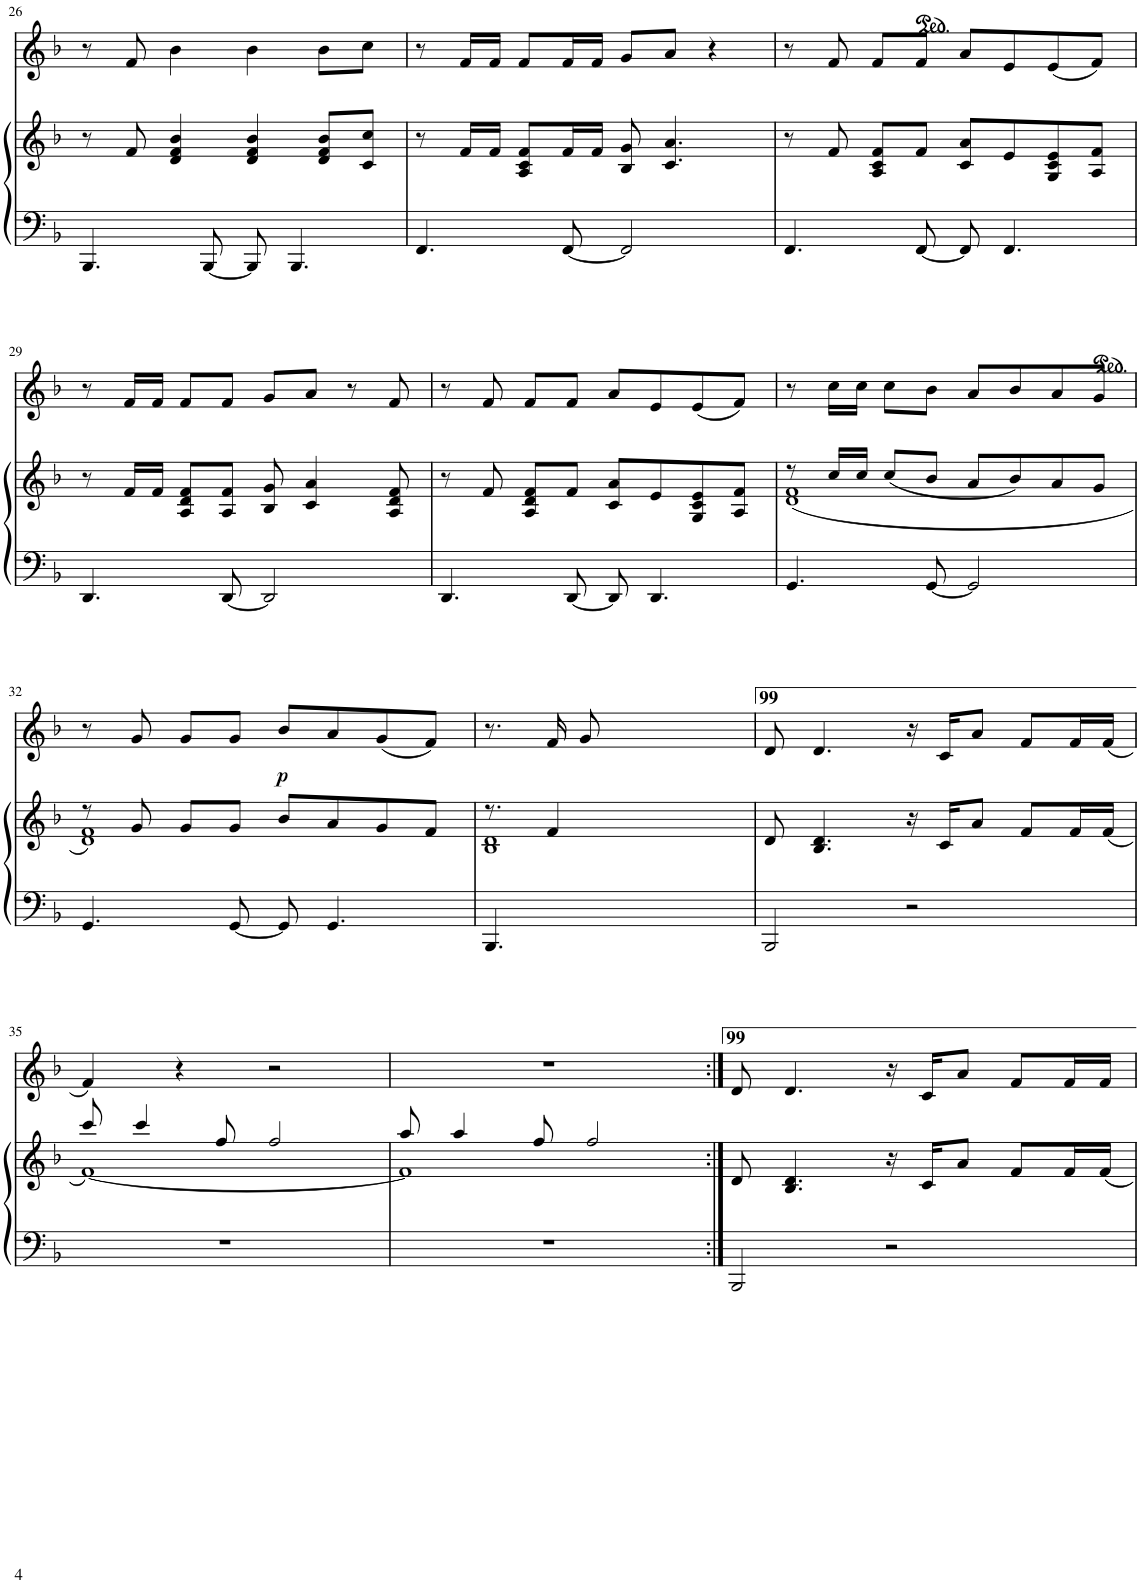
**kern	**kern	**kern	**dynam
*part2	*part2	*part1	*part1
*staff3	*staff2	*staff1	*staff1
*I"Piano	*	*I"Voice	*
*I'Pno	*	*I'V	*
!!LO:PB:g=z
*clefF4	*clefG2	*clefG2	*
*k[b-]	*k[b-]	*k[b-]	*
*M4/4	*M4/4	*M4/4	*
=26	=26	=26	=26
4.BBB-/	8r	8r	.
.	8f/	8f/	.
.	4d/ 4f/ 4b-/	4b-\	.
[<8BBB-/	.	.	.
8BBB-/]	4d/ 4f/ 4b-/	4b-\	.
4.BBB-/	.	.	.
.	8d/ 8f/ 8b-/L	8b-\L	.
.	8c/ 8cc/J	8cc\J	.
=27	=27	=27	=27
4.FF/	8r	8r	.
.	16f/LL	16f/LL	.
.	16f/JJ	16f/JJ	.
.	8A/ 8c/ 8f/L	8f/L	.
[<8FF/	16f/L	16f/L	.
.	16f/JJ	16f/JJ	.
2FF/]	8B-/ 8g/	8g/L	.
.	4.c/ 4.a/	8a/J	.
.	.	4r	.
=28	=28	=28	=28
4.FF/	8r	8r	.
.	8f/	8f/	.
.	8A/ 8c/ 8f/L	8f/L	.
[<8FF/	8f/J	8f/J	.
8FF/]	8c/ 8a/L	8a/L	.
4.FF/	8e/	8e/	.
.	8G/ 8c/ 8e/	(<8e/	.
.	8A/ 8f/J	8f/J)	.
!!LO:LB:g=z
=29	=29	=29	=29
4.DD/	8r	8r	.
.	16f/LL	16f/LL	.
.	16f/JJ	16f/JJ	.
.	8A/ 8d/ 8f/L	8f/L	.
[<8DD/	8A/ 8f/J	8f/J	.
2DD/]	8B-/ 8g/	8g/L	.
.	4c/ 4a/	8a/J	.
.	.	8r	.
.	8A/ 8d/ 8f/	8f/	.
=30	=30	=30	=30
4.DD/	8r	8r	.
.	8f/	8f/	.
.	8A/ 8d/ 8f/L	8f/L	.
[<8DD/	8f/J	8f/J	.
8DD/]	8c/ 8a/L	8a/L	.
4.DD/	8e/	8e/	.
.	8G/ 8c/ 8e/	(<8e/	.
.	8A/ 8f/J	8f/J)	.
=31	=31	=31	=31
*	*^	*	*
4.GG/	8r	(<1d 1f	8r	.
.	16cc/LL	.	16cc\LL	.
.	16cc/JJ	.	16cc\JJ	.
.	(<8cc/L	.	8cc\L	.
[<8GG/	8b-/J	.	8b-\J	.
2GG/]	8a/L	.	8a/L	.
.	8b-/)	.	8b-/	.
.	8a/	.	8a/	.
.	8g/J	.	8g/J	.
!!LO:LB:g=z
=32	=32	=32	=32	=32
4.GG/	8r	1d 1f)	8r	.
.	8g/	.	8g/	.
.	8g/L	.	8g/L	.
[<8GG/	8g/J	.	8g/J	.
!	!	!	!	!LO:DY:b
8GG/]	8b-/L	.	8b-/L	p
4.GG/	8a/	.	8a/	.
.	8g/	.	(<8g/	.
.	8f/J	.	8f/J)	.
=33	=33	=33	=33	=33
4.BBB-/	8.r	1B- 1d	8.r	.
.	4f/	.	16f/	.
.	.	.	8g/	.
2ryy	.	.	2ryy	.
.	2ryy	.	.	.
8ryy	.	.	8ryy	.
.	16ryy	.	.	.
*	*v	*v	*	*
=34	=34	=34	=34
2BBB-/	8d/	8d/	.
.	4.B-/ 4.d/	4.d/	.
2r	16r	16r	.
.	16c/KL	16c/KL	.
.	8a/J	8a/J	.
.	8f/L	8f/L	.
.	16f/L	16f/L	.
.	(<16f/JJ	(<16f/JJ	.
!!LO:LB:g=z
=35	=35	=35	=35
*	*^	*	*
1r	8ccc/	[<1f)	4f/)	.
.	4ccc/	.	.	.
.	.	.	4r	.
.	8ff/	.	.	.
.	2ff/	.	2r	.
=36	=36	=36	=36	=36
1r	8aa/	1f]	1r	.
.	4aa/	.	.	.
.	8ff/	.	.	.
.	2ff/	.	.	.
*	*v	*v	*	*
=37:|!	=37:|!	=37:|!	=37:|!
2BBB-/	8d/	8d/	.
.	4.B-/ 4.d/	4.d/	.
2r	16r	16r	.
.	16c/KL	16c/KL	.
.	8a/J	8a/J	.
.	8f/L	8f/L	.
.	16f/L	16f/L	.
.	16f/JJ	16f/JJ	.
=	=	=	=
*-	*-	*-	*-
